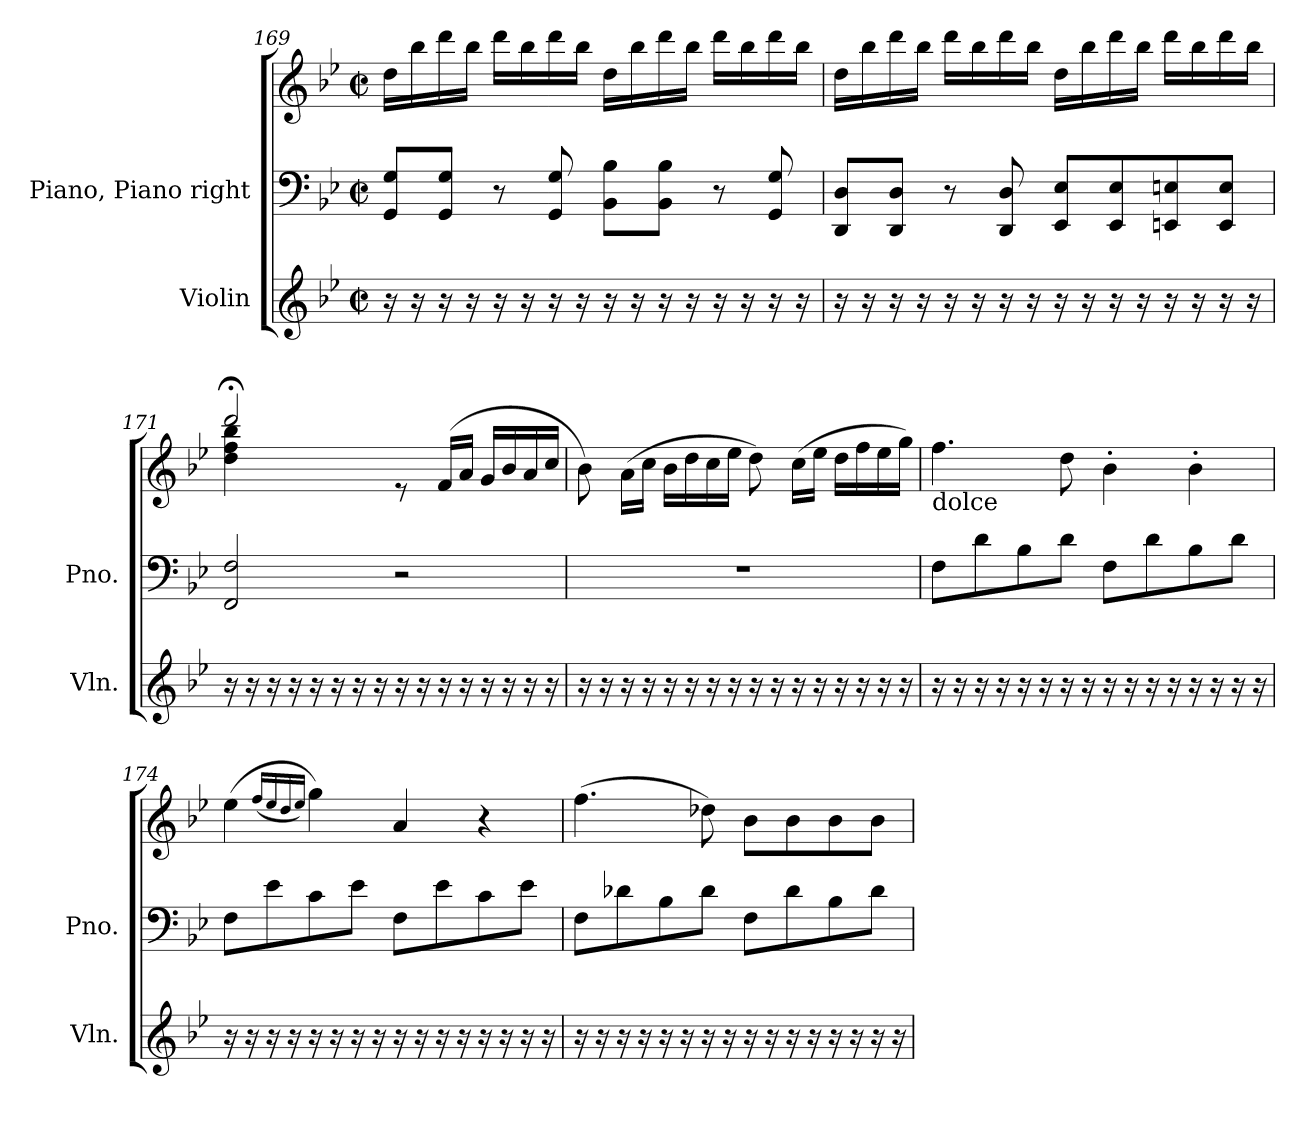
**kern	**kern	**kern
*part2	*part1	*part1
*staff3	*staff2	*staff1
*I"Violin	*I"Piano, Piano right	*
*I'Vln.	*I'Pno.	*
!!LO:PB:g=z
*clefG2	*clefF4	*clefG2
*k[b-e-]	*k[b-e-]	*k[b-e-]
*M2/2	*M2/2	*M2/2
*met(c|)	*met(c|)	*met(c|)
=169	=169	=169
16r	8GG/ 8G/L	16dd\LL
16r	.	16bb-\
16r	8GG/ 8G/J	16ddd\
16r	.	16bb-\JJ
16r	8r	16ddd\LL
16r	.	16bb-\
16r	8GG/ 8G/	16ddd\
16r	.	16bb-\JJ
16r	8BB-\ 8B-\L	16dd\LL
16r	.	16bb-\
16r	8BB-\ 8B-\J	16ddd\
16r	.	16bb-\JJ
16r	8r	16ddd\LL
16r	.	16bb-\
16r	8GG/ 8G/	16ddd\
16r	.	16bb-\JJ
=170	=170	=170
16r	8DD/ 8D/L	16dd\LL
16r	.	16bb-\
16r	8DD/ 8D/J	16ddd\
16r	.	16bb-\JJ
16r	8r	16ddd\LL
16r	.	16bb-\
16r	8DD/ 8D/	16ddd\
16r	.	16bb-\JJ
16r	8EE-/ 8E-/L	16dd\LL
16r	.	16bb-\
16r	8EE-/ 8E-/	16ddd\
16r	.	16bb-\JJ
16r	8EEn/ 8En/	16ddd\LL
16r	.	16bb-\
16r	8EE/ 8E/J	16ddd\
16r	.	16bb-\JJ
!!LO:LB:g=z
=171	=171	=171
*	*	*^
16r	2FF/ 2F/	2ddd;</	4dd\ 4ff\ 4bb-\
16r	.	.	.
16r	.	.	.
16r	.	.	.
16r	.	.	2.ryy
16r	.	.	.
16r	.	.	.
16r	.	.	.
16r	2r	8re	.
16r	.	.	.
16r	.	(<16f/LL	.
16r	.	16a/JJ	.
16r	.	16g/LL	.
16r	.	16b-/	.
16r	.	16a/	.
16r	.	16cc/JJ	.
*	*	*v	*v
=172	=172	=172
16r	1r	8b-\)
16r	.	.
16r	.	(>16a\LL
16r	.	16cc\JJ
16r	.	16b-\LL
16r	.	16dd\
16r	.	16cc\
16r	.	16ee-\JJ
16r	.	8dd\)
16r	.	.
16r	.	(>16cc\LL
16r	.	16ee-\JJ
16r	.	16dd\LL
16r	.	16ff\
16r	.	16ee-\
16r	.	16gg\JJ)
!!LO:LB:g=z
=173	=173	=173
!	!	!LO:TX:b:t=dolce
16r	8F\L	4.ff\
16r	.	.
16r	8d\	.
16r	.	.
16r	8B-\	.
16r	.	.
16r	8d\J	8dd\
16r	.	.
16r	8F\L	4b-'\
16r	.	.
16r	8d\	.
16r	.	.
16r	8B-\	4b-'\
16r	.	.
16r	8d\J	.
16r	.	.
=174	=174	=174
16r	8F\L	(>4ee-\
16r	.	.
16r	8e-\	.
16r	.	.
.	.	(<16qff/LL
.	.	16qee-/
.	.	16qdd/
.	.	16qee-/JJ)
16r	8c\	4gg\)
16r	.	.
16r	8e-\J	.
16r	.	.
16r	8F\L	4a/
16r	.	.
16r	8e-\	.
16r	.	.
16r	8c\	4r
16r	.	.
16r	8e-\J	.
16r	.	.
!!LO:PB:g=z
=175	=175	=175
16r	8F\L	(>4.ff\
16r	.	.
16r	8d-X\	.
16r	.	.
16r	8B-\	.
16r	.	.
16r	8d-\J	8dd-X\)
16r	.	.
16r	8F\L	8b-\L
16r	.	.
16r	8d-\	8b-\
16r	.	.
16r	8B-\	8b-\
16r	.	.
16r	8d-\J	8b-\J
16r	.	.
=	=	=
*-	*-	*-
